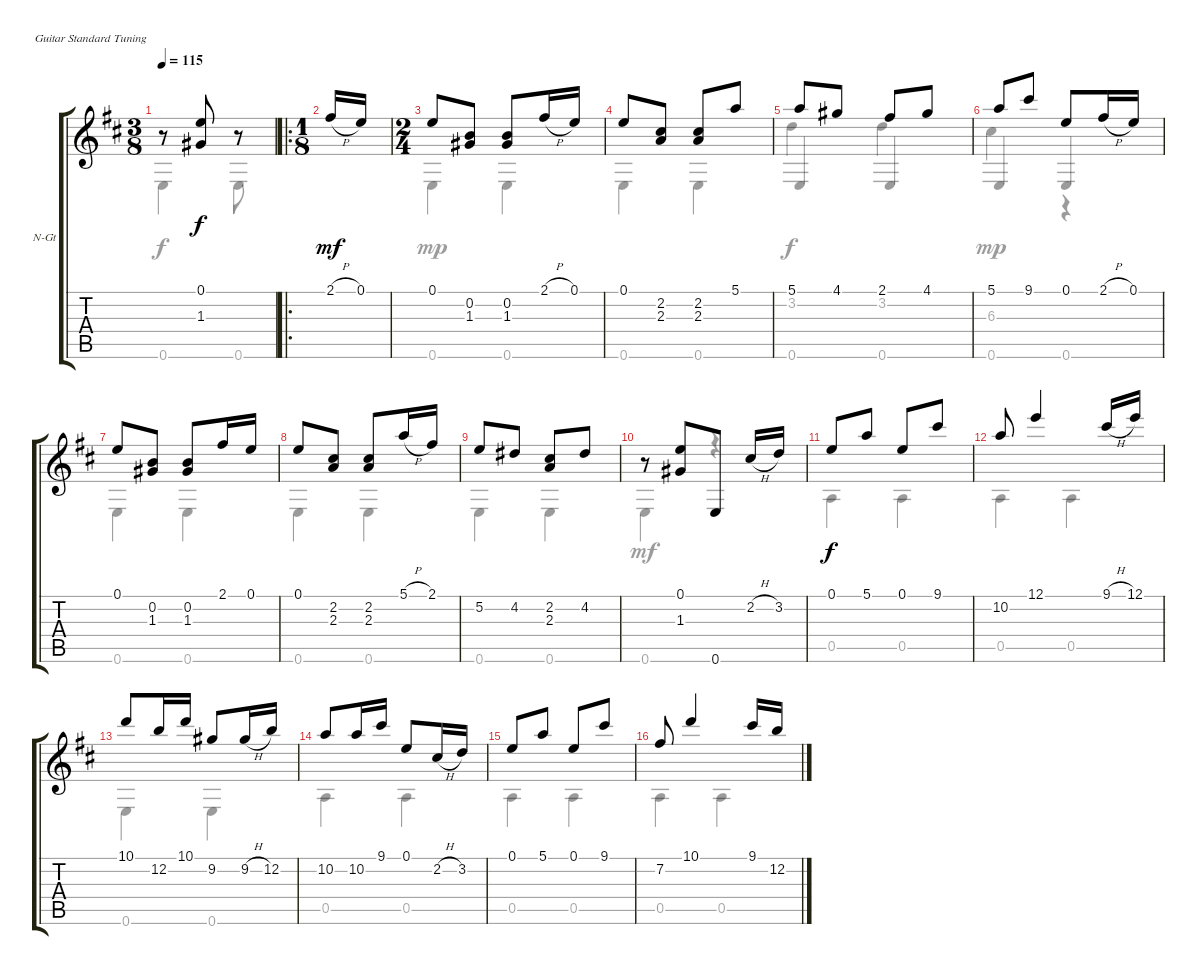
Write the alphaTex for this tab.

\bracketExtendMode groupsimilarinstruments
\firstSystemTrackNameOrientation horizontal
\otherSystemsTrackNameOrientation horizontal
\track ("Pista 1" "N-Gt") {instrument acousticguitarnylon}
\staff {score tabs}
\tuning (E4 B3 G3 D3 A2 E2)
\voice
\ts (3 8)
\tempo 115
\clef g2
\ks d
r.8{dy f} (0.1 1.3).8 r.8 |
\ro
\ts (1 8)
2.1{h}.16{dy mf beam invert} 0.1.16 |
\ts (2 4)
0.1.8 (0.2 1.3).8 (1.3 0.2).8 2.1{h}.16 0.1.16 |
0.1.8 (2.2 2.3).8 (2.3 2.2).8 5.1.8 |
5.1.8 4.1.8 2.1.8 4.1.8 |
5.1.8 9.1.8 0.1.8 2.1{h}.16 0.1.16 |
0.1.8 (0.2 1.3).8 (1.3 0.2).8 2.1.16 0.1.16 |
0.1.8 (2.2 2.3).8 (2.3 2.2).8 5.1{h}.16 2.1.16 |
5.2.8 4.2.8 (2.2 2.3).8 4.2.8 |
r.8 (0.1 1.3).8{beam merge} 0.6.8{beam split} 2.2{h}.16 3.2.16 |
0.1.8{dy f} 5.1.8 0.1.8 9.1.8 |
10.2.8 12.1.4 9.1{h}.16 12.1.16 |
10.1.8 12.2.16 10.1.16 9.2.8 9.2{h}.16 12.2.16 |
10.2.8 10.2.16 9.1.16 0.1.8 2.2{h}.16 3.2.16 |
0.1.8 5.1.8 0.1.8 9.1.8 |
7.2.8 10.1.4 9.1.16 12.2.16
\voice
\clef g2
\ottava regular
\simile none
\ks d
0.6.4{dy f} 0.6.8 |
|
0.6.4{dy mp} 0.6.4 |
0.6.4 0.6.4 |
0.6.4{beam invert} 0.6.4{beam invert} |
0.6.4{beam invert} 0.6.4{beam invert} |
0.6.4 0.6.4 |
0.6.4 0.6.4 |
0.6.4 0.6.4 |
0.6.4{dy mf} r.4 |
0.5.4{dy f} 0.5.4 |
0.5.4 0.5.4 |
0.6.4 0.6.4 |
0.5.4 0.5.4 |
0.5.4 0.5.4 |
0.5.4 0.5.4
\voice
\clef g2
\ottava regular
\simile none
\ks d
|
|
|
|
3.2.4 3.2.4 |
6.3.4{dy mp} r.4 |
|
|
|
|
|
|
|
|
|
